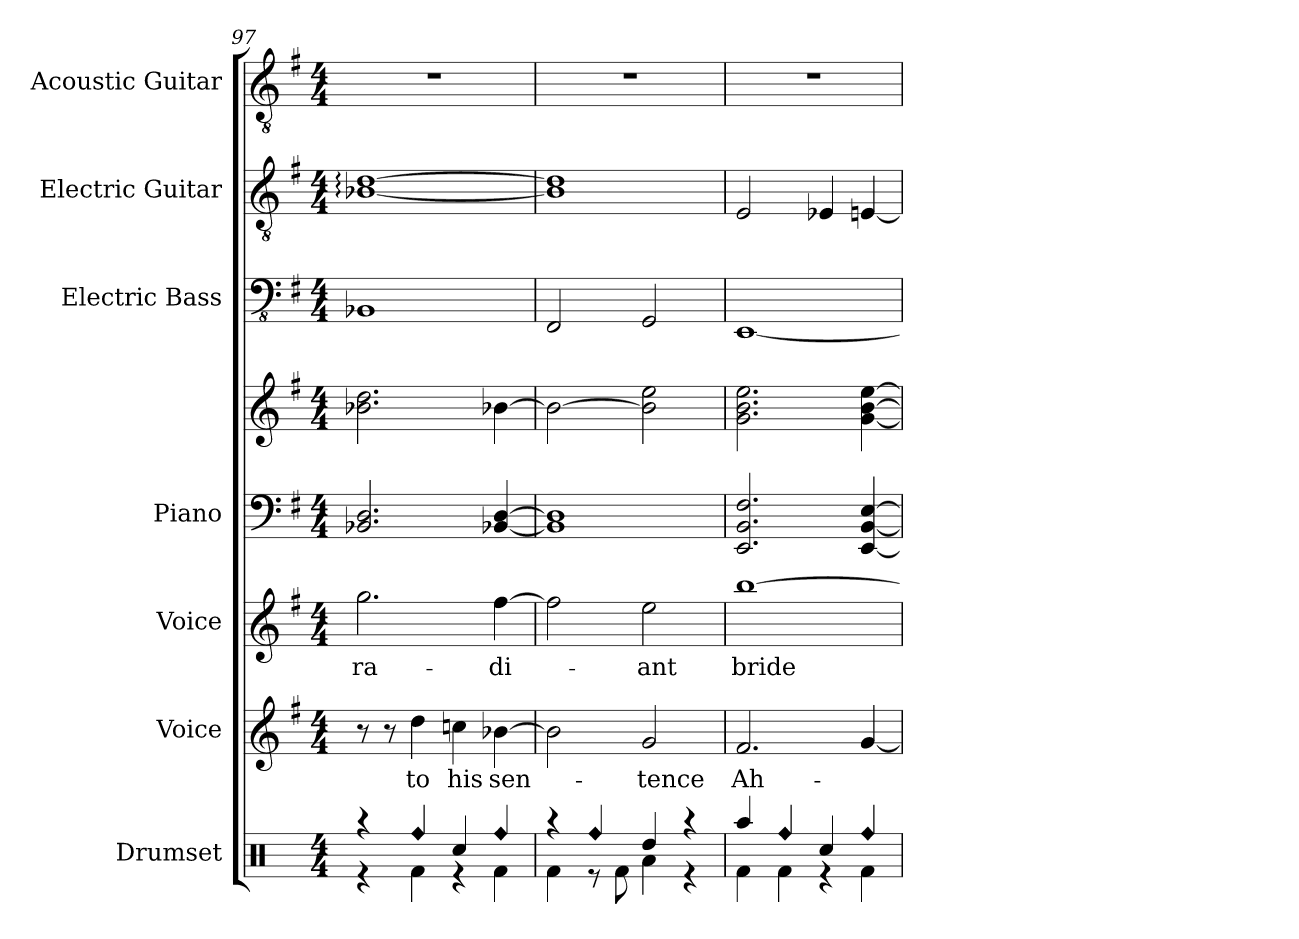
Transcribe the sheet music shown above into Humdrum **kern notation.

**kern	**kern	**text	**kern	**text	**kern	**kern	**kern	**kern	**kern
*part7	*part6	*part6	*part5	*part5	*part4	*part4	*part3	*part2	*part1
*staff8	*staff7	*staff7	*staff6	*staff6	*staff5	*staff4	*staff3	*staff2	*staff1
*I"Drumset	*I"Voice	*	*I"Voice	*	*I"Piano	*	*I"Electric Bass	*I"Electric Guitar	*I"Acoustic Guitar
*I'Drs.	*I'Vo.	*	*I'Vo.	*	*I'Pno.	*	*I'El. B.	*I'El. Guit.	*I'Guit.
*clefX	*clefG2	*	*clefG2	*	*clefF4	*clefG2	*clefFv4	*clefGv2	*clefGv2
*k[]	*k[f#]	*	*k[f#]	*	*k[f#]	*k[f#]	*k[f#]	*k[f#]	*k[f#]
*M4/4	*M4/4	*	*M4/4	*	*M4/4	*M4/4	*M4/4	*M4/4	*M4/4
=97	=97	=97	=97	=97	=97	=97	=97	=97	=97
*^	*	*	*	*	*	*	*	*	*
!	!	!	!	!	!LO:LY:b	!	!	!	!	!
4r	4r	8r	.	2.gg\	ra-	2.BB-X/ 2.D/	2.b-X\ 2.dd\	1BBB-X	[1B-X: [1d:	1r
.	.	8r	.	.	.	.	.	.	.	.
!LO:N:head=diamond	!	!	!LO:LY:b	!	!	!	!	!	!	!
4Rff/	4Rf\	4dd\	to	.	.	.	.	.	.	.
!	!	!	!LO:LY:b	!	!	!	!	!	!	!
4Rcc/	4r	4ccn\	his	.	.	.	.	.	.	.
!LO:N:head=diamond	!	!	!LO:LY:b	!	!LO:LY:b	!	!	!	!	!
4Rff/	4Rf\	[4b-X\	sen-	[4ff#\	-di-	[4BB-X/ [4D/	[4b-X\	.	.	.
=98	=98	=98	=98	=98	=98	=98	=98	=98	=98	=98
4r	4Rf\	2b-\]	.	2ff#\]	.	1BB-] 1D]	2b-\_	2FFF#/	1B-] 1d]	1r
!LO:N:head=diamond	!	!	!	!	!	!	!	!	!	!
4Rff/	8r	.	.	.	.	.	.	.	.	.
.	8Rf\	.	.	.	.	.	.	.	.	.
!	!	!	!LO:LY:b	!	!LO:LY:b	!	!	!	!	!
4Rdd/	4Ra\	2g/	-tence	2ee\	-ant	.	2b-\] 2ee\	2GGG/	.	.
4r	4r	.	.	.	.	.	.	.	.	.
=99	=99	=99	=99	=99	=99	=99	=99	=99	=99	=99
!	!	!	!LO:LY:b	!	!LO:LY:b	!	!	!	!	!
4Raa/	4Rf\	2.f#/	Ah-	[1bb	bride	2.EE/ 2.BB/ 2.F#/	2.g\ 2.b\ 2.ee\	[1EEE	2E/	1r
!LO:N:head=diamond	!	!	!	!	!	!	!	!	!	!
4Rff/	4Rf\	.	.	.	.	.	.	.	.	.
4Rcc/	4r	.	.	.	.	.	.	.	4E-X/	.
!LO:N:head=diamond	!	!	!	!	!	!	!	!	!	!
4Rff/	4Rf\	[4g/	.	.	.	[4EE/ [4BB/ [4E/	[4g\ [4b\ [4ee\	.	[4En/	.
*v	*v	*	*	*	*	*	*	*	*	*
=	=	=	=	=	=	=	=	=	=
*-	*-	*-	*-	*-	*-	*-	*-	*-	*-
